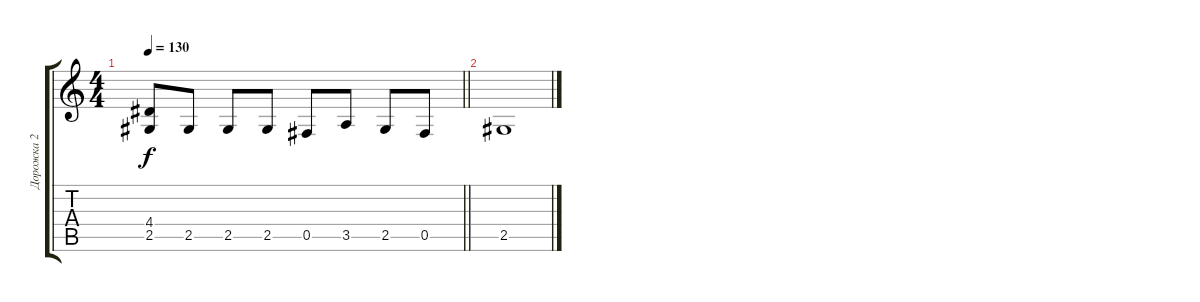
\track ("Дорожка 2" "Дорожка 2") {instrument distortionguitar}
\staff {score tabs}
\tuning (Db4 Ab3 E3 B2 Gb2 B1) {hide}
\ts (4 4)
\tempo 130
\clef g2
\barLineRight lightlight
\ks c
(4.4 2.5).8{dy f} 2.5.8 2.5.8 2.5.8 0.5.8 3.5.8 2.5.8 0.5.8 |
2.5.1
